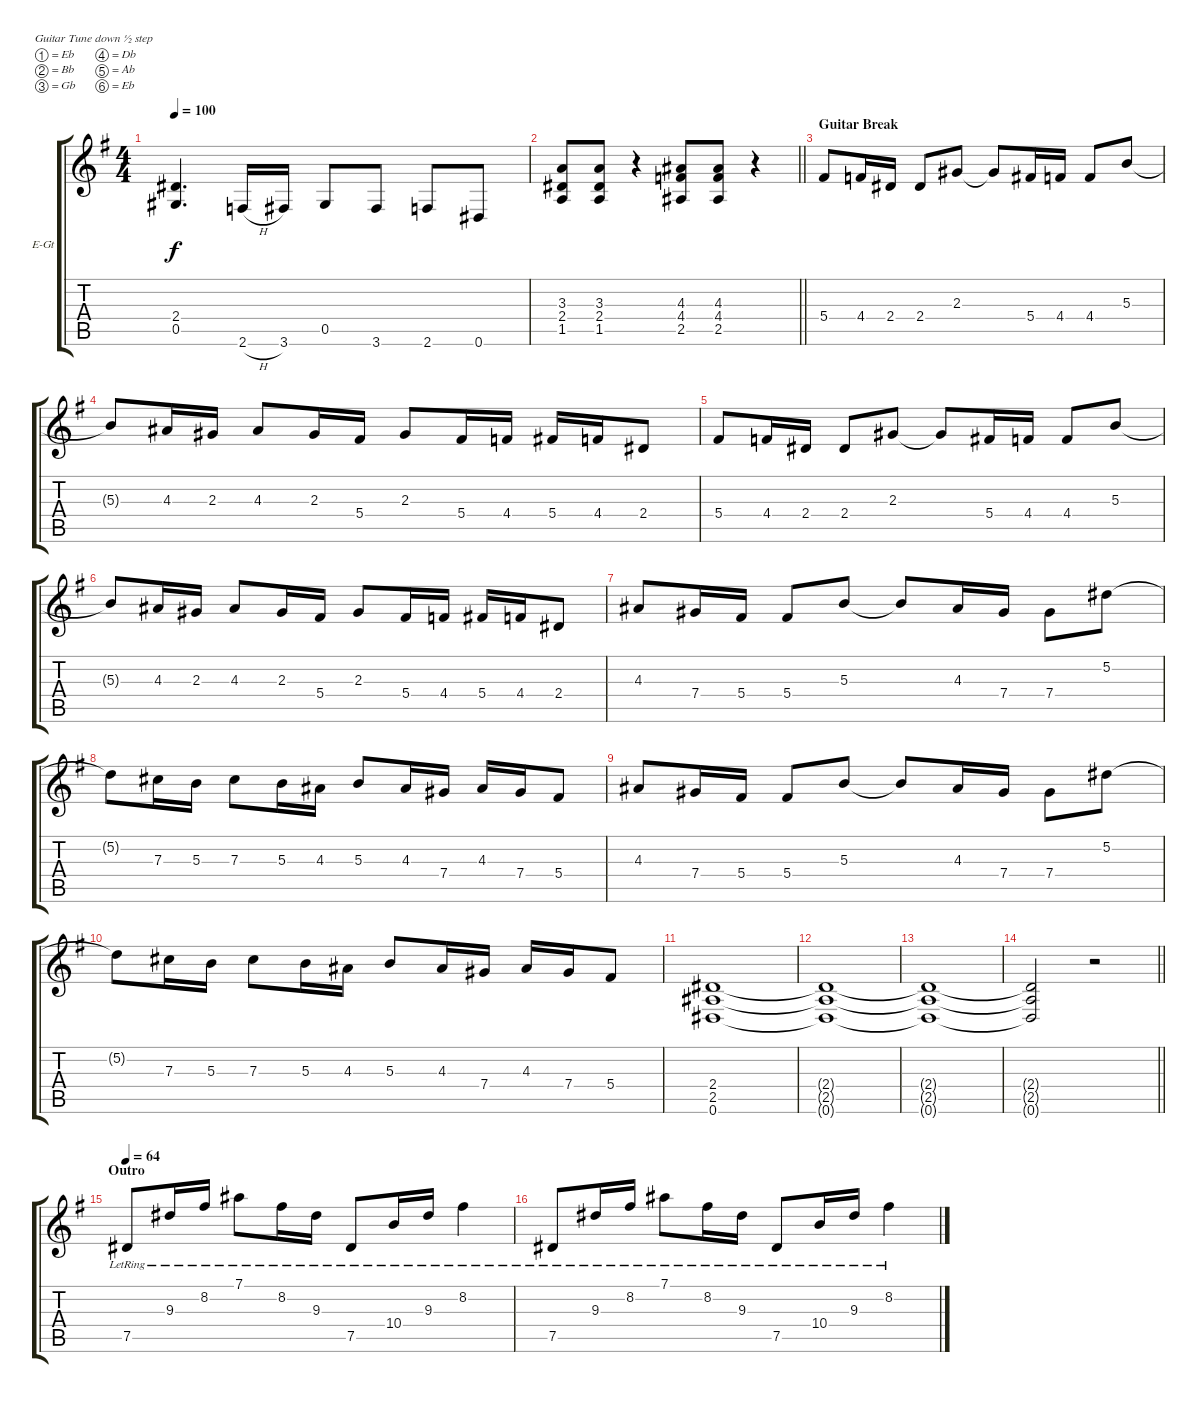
\bracketExtendMode groupsimilarinstruments
\firstSystemTrackNameOrientation horizontal
\otherSystemsTrackNameOrientation horizontal
\track ("Гитара 2" "E-Gt") {mute instrument distortionguitar}
\staff {score tabs}
\tuning (Eb4 Bb3 Gb3 Db3 Ab2 Eb2)
\ts (4 4)
\tempo 100
\clef g2
\ks eminor
(2.4 0.5).4{d dy f} 2.6{h}.16 3.6.16 0.5.8 3.6.8 2.6.8 0.6.8 |
\barLineRight lightlight
(3.3 2.4 1.5).8 (3.3 2.4 1.5).8 r.4 (4.3 4.4 2.5).8 (4.3 4.4 2.5).8 r.4 |
\section ("" "Guitar Break")
5.4.8 4.4.16 2.4.16 2.4.8 2.3.8 2.3{t}.8 5.4.16 4.4.16 4.4.8 5.3.8 |
5.3{t}.8 4.3.16 2.3.16 4.3.8 2.3.16 5.4.16 2.3.8 5.4.16 4.4.16 5.4.16 4.4.16 2.4.8 |
5.4.8 4.4.16 2.4.16 2.4.8 2.3.8 2.3{t}.8 5.4.16 4.4.16 4.4.8 5.3.8 |
5.3{t}.8 4.3.16 2.3.16 4.3.8 2.3.16 5.4.16 2.3.8 5.4.16 4.4.16 5.4.16 4.4.16 2.4.8 |
4.3.8 7.4.16 5.4.16 5.4.8 5.3.8 5.3{t}.8 4.3.16 7.4.16 7.4.8 5.2.8 |
5.2{t}.8 7.3.16 5.3.16 7.3.8 5.3.16 4.3.16 5.3.8 4.3.16 7.4.16 4.3.16 7.4.16 5.4.8 |
4.3.8 7.4.16 5.4.16 5.4.8 5.3.8 5.3{t}.8 4.3.16 7.4.16 7.4.8 5.2.8 |
5.2{t}.8 7.3.16 5.3.16 7.3.8 5.3.16 4.3.16 5.3.8 4.3.16 7.4.16 4.3.16 7.4.16 5.4.8 |
(2.4 2.5 0.6).1 |
(2.4{t} 2.5{t} 0.6{t}).1 |
(2.4{t} 2.5{t} 0.6{t}).1 |
\barLineRight lightlight
(2.4{t} 2.5{t} 0.6{t}).2 r.2 |
\section ("" "Outro")
\tempo 64
7.5{lr}.8 9.3{lr}.16 8.2{lr}.16 7.1{lr}.8 8.2{lr}.16 9.3{lr}.16 7.5{lr}.8 10.4{lr}.16 9.3{lr}.16 8.2{lr}.4 |
7.5{lr}.8 9.3{lr}.16 8.2{lr}.16 7.1{lr}.8 8.2{lr}.16 9.3{lr}.16 7.5{lr}.8 10.4{lr}.16 9.3{lr}.16 8.2{lr}.4
